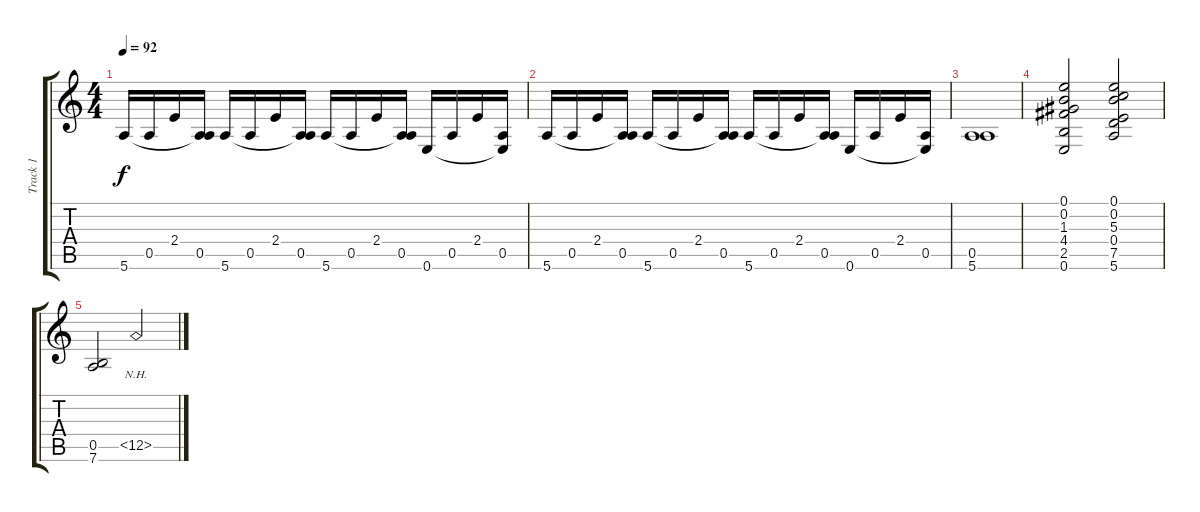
\track ("Track 1" "Track 1") {instrument acousticguitarnylon}
\staff {score tabs}
\tuning (E4 B3 G3 D3 A2 E2) {hide}
\ts (4 4)
\tempo 92
\clef g2
\ks c
5.6.16{dy f} 0.5.16 2.4.16 (0.5 5.6{t}).16 5.6.16 0.5.16 2.4.16 (0.5 5.6{t}).16 5.6.16 0.5.16 2.4.16 (0.5 5.6{t}).16 0.6.16 0.5.16 2.4.16 (0.5 0.6{t}).16 |
5.6.16 0.5.16 2.4.16 (0.5 5.6{t}).16 5.6.16 0.5.16 2.4.16 (0.5 5.6{t}).16 5.6.16 0.5.16 2.4.16 (0.5 5.6{t}).16 0.6.16 0.5.16 2.4.16 (0.5 0.6{t}).16 |
(0.5 5.6).1 |
(0.1 0.2 1.3 4.4 2.5 0.6).2 (0.1 0.2 5.3 0.4 7.5 5.6).2 |
(0.5 7.6).2 12.5{nh}.2
